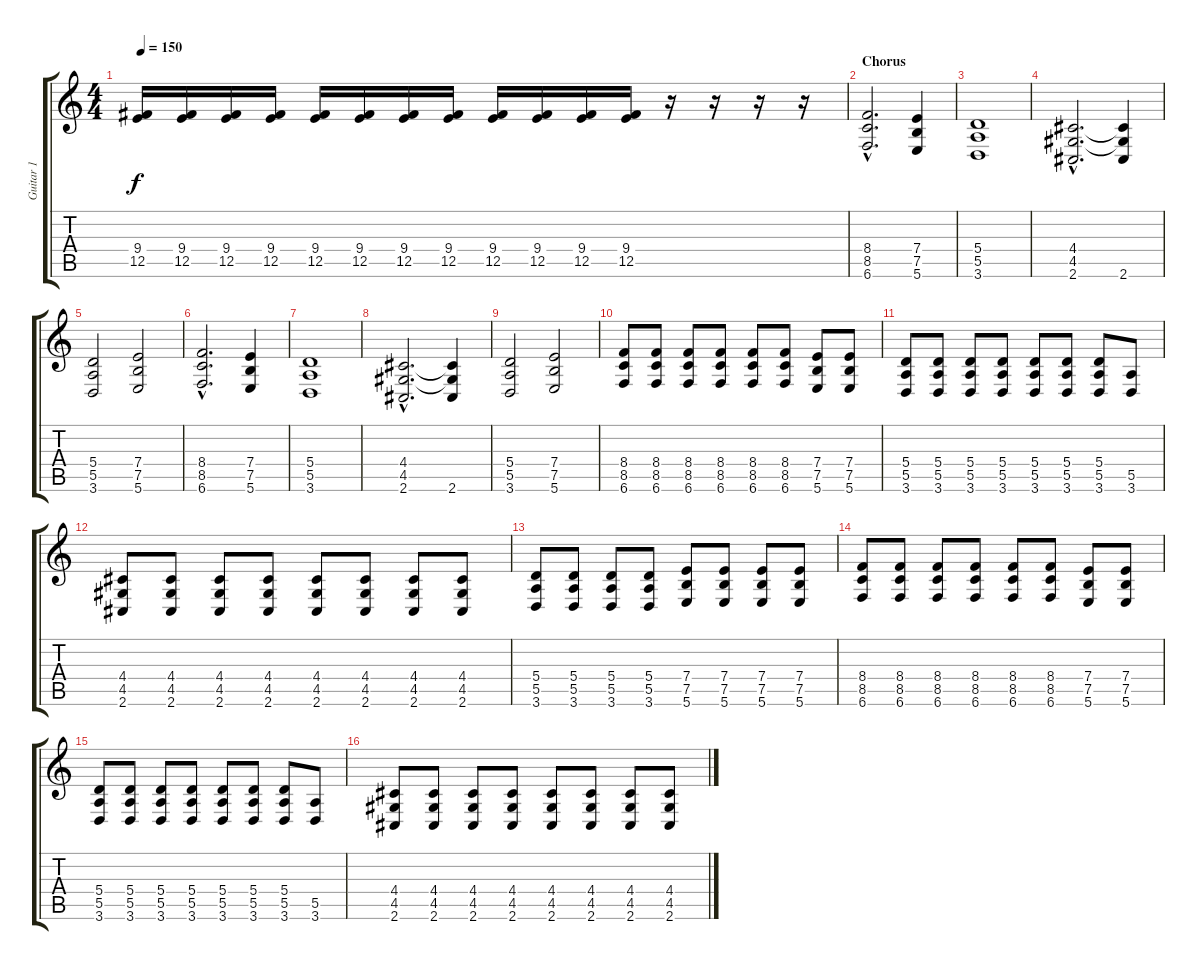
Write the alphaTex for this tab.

\track ("Guitar 1 " "Guitar 1 ") {instrument distortionguitar}
\staff {score tabs}
\tuning (B3 Gb3 D3 A2 E2 B1) {hide}
\ts (4 4)
\tempo 150
\clef g2
\ks c
(9.4 12.5).16{dy f} (9.4 12.5).16 (9.4 12.5).16 (9.4 12.5).16 (9.4 12.5).16 (9.4 12.5).16 (9.4 12.5).16 (9.4 12.5).16 (9.4 12.5).16 (9.4 12.5).16 (9.4 12.5).16 (9.4 12.5).16 r.16 r.16 r.16 r.16 |
\section ("" "Chorus")
(8.4{hac} 8.5{hac} 6.6{hac}).2{d} (7.4 7.5 5.6).4 |
(5.4 5.5 3.6).1 |
(4.4{hac} 4.5{hac} 2.6{hac}).2{d} (4.4{t} 4.5{t} 2.6).4 |
(5.4 5.5 3.6).2 (7.4 7.5 5.6).2 |
(8.4{hac} 8.5{hac} 6.6{hac}).2{d} (7.4 7.5 5.6).4 |
(5.4 5.5 3.6).1 |
(4.4{hac} 4.5{hac} 2.6{hac}).2{d} (4.4{t} 4.5{t} 2.6).4 |
(5.4 5.5 3.6).2 (7.4 7.5 5.6).2 |
(8.4 8.5 6.6).8 (8.4 8.5 6.6).8 (8.4 8.5 6.6).8 (8.4 8.5 6.6).8 (8.4 8.5 6.6).8 (8.4 8.5 6.6).8 (7.4 7.5 5.6).8 (7.4 7.5 5.6).8 |
(5.4 5.5 3.6).8 (5.4 5.5 3.6).8 (5.4 5.5 3.6).8 (5.4 5.5 3.6).8 (5.4 5.5 3.6).8 (5.4 5.5 3.6).8 (5.4 5.5 3.6).8 (5.5 3.6).8 |
(4.4 4.5 2.6).8 (4.4 4.5 2.6).8 (4.4 4.5 2.6).8 (4.4 4.5 2.6).8 (4.4 4.5 2.6).8 (4.4 4.5 2.6).8 (4.4 4.5 2.6).8 (4.4 4.5 2.6).8 |
(5.4 5.5 3.6).8 (5.4 5.5 3.6).8 (5.4 5.5 3.6).8 (5.4 5.5 3.6).8 (7.4 7.5 5.6).8 (7.4 7.5 5.6).8 (7.4 7.5 5.6).8 (7.4 7.5 5.6).8 |
(8.4 8.5 6.6).8 (8.4 8.5 6.6).8 (8.4 8.5 6.6).8 (8.4 8.5 6.6).8 (8.4 8.5 6.6).8 (8.4 8.5 6.6).8 (7.4 7.5 5.6).8 (7.4 7.5 5.6).8 |
(5.4 5.5 3.6).8 (5.4 5.5 3.6).8 (5.4 5.5 3.6).8 (5.4 5.5 3.6).8 (5.4 5.5 3.6).8 (5.4 5.5 3.6).8 (5.4 5.5 3.6).8 (5.5 3.6).8 |
(4.4 4.5 2.6).8 (4.4 4.5 2.6).8 (4.4 4.5 2.6).8 (4.4 4.5 2.6).8 (4.4 4.5 2.6).8 (4.4 4.5 2.6).8 (4.4 4.5 2.6).8 (4.4 4.5 2.6).8
